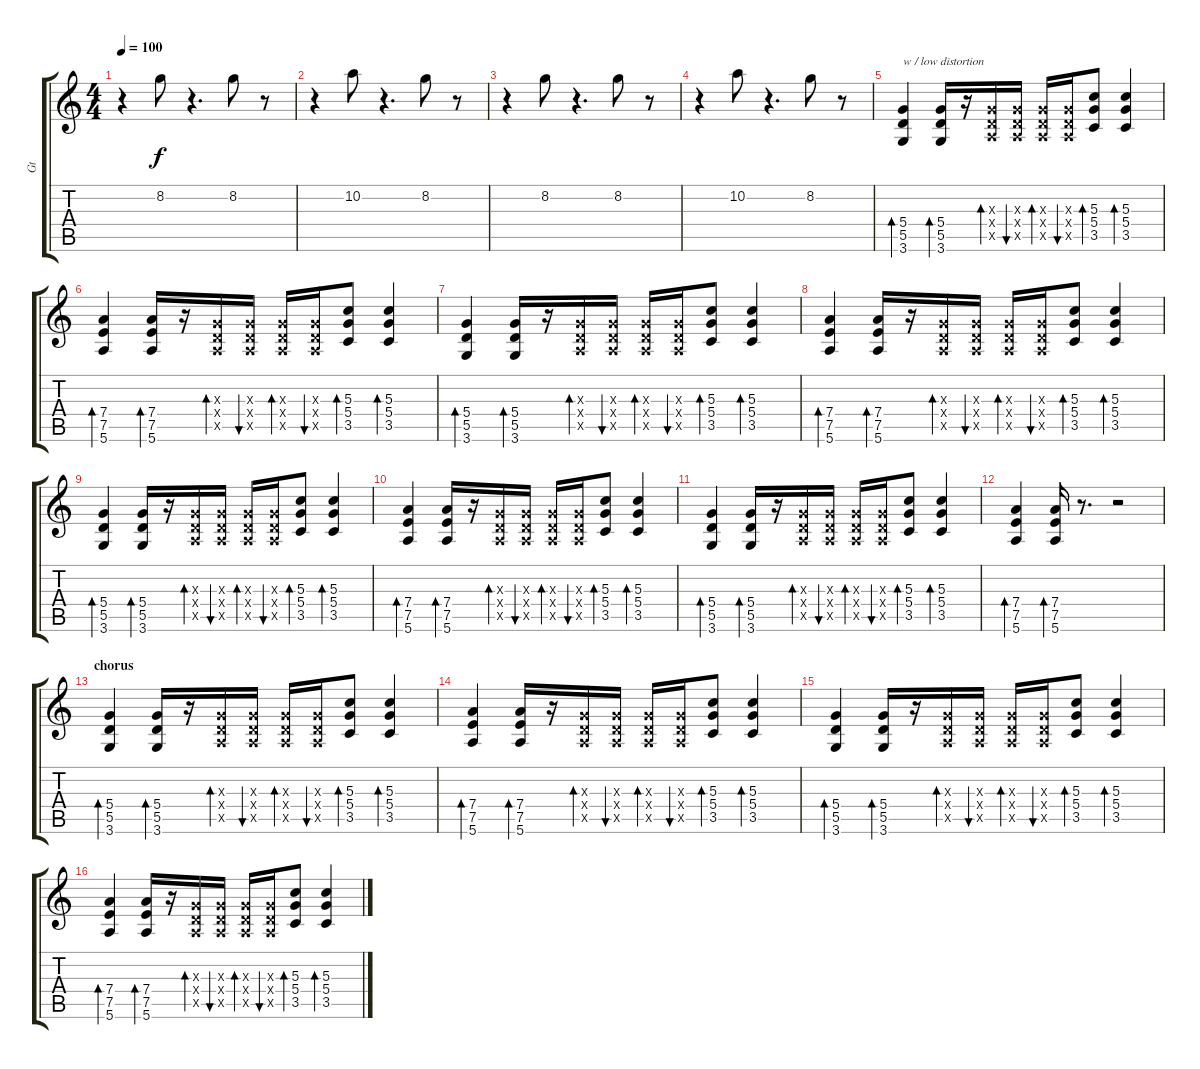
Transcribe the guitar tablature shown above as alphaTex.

\track ("Gt" "Gt") {instrument acousticguitarsteel}
\staff {score tabs}
\tuning (E4 B3 G3 D3 A2 E2) {hide}
\ts (4 4)
\tempo 100
\clef g2
\ks c
r.4{dy f} 8.2.8 r.4{d} 8.2.8 r.8 |
r.4 10.2.8 r.4{d} 8.2.8 r.8 |
r.4 8.2.8 r.4{d} 8.2.8 r.8 |
r.4 10.2.8 r.4{d} 8.2.8 r.8 |
(5.4 5.5 3.6).4{bd 60 txt "w / low distortion" volume 12 instrument acousticguitarsteel} (5.4 5.5 3.6).16{bd 60} r.16 (0.3{x} 0.4{x} 0.5{x}).16{bd 60} (0.3{x} 0.4{x} 0.5{x}).16{bu 60} (0.3{x} 0.4{x} 0.5{x}).16{bd 60} (0.3{x} 0.4{x} 0.5{x}).16{bu 60} (5.3 5.4 3.5).8{bd 60} (5.3 5.4 3.5).4{bd 60} |
(7.4 7.5 5.6).4{bd 60} (7.4 7.5 5.6).16{bd 60} r.16 (0.3{x} 0.4{x} 0.5{x}).16{bd 60} (0.3{x} 0.4{x} 0.5{x}).16{bu 60} (0.3{x} 0.4{x} 0.5{x}).16{bd 60} (0.3{x} 0.4{x} 0.5{x}).16{bu 60} (5.3 5.4 3.5).8{bd 60} (5.3 5.4 3.5).4{bd 60} |
(5.4 5.5 3.6).4{bd 60} (5.4 5.5 3.6).16{bd 60} r.16 (0.3{x} 0.4{x} 0.5{x}).16{bd 60} (0.3{x} 0.4{x} 0.5{x}).16{bu 60} (0.3{x} 0.4{x} 0.5{x}).16{bd 60} (0.3{x} 0.4{x} 0.5{x}).16{bu 60} (5.3 5.4 3.5).8{bd 60} (5.3 5.4 3.5).4{bd 60} |
(7.4 7.5 5.6).4{bd 60} (7.4 7.5 5.6).16{bd 60} r.16 (0.3{x} 0.4{x} 0.5{x}).16{bd 60} (0.3{x} 0.4{x} 0.5{x}).16{bu 60} (0.3{x} 0.4{x} 0.5{x}).16{bd 60} (0.3{x} 0.4{x} 0.5{x}).16{bu 60} (5.3 5.4 3.5).8{bd 60} (5.3 5.4 3.5).4{bd 60} |
(5.4 5.5 3.6).4{bd 60} (5.4 5.5 3.6).16{bd 60} r.16 (0.3{x} 0.4{x} 0.5{x}).16{bd 60} (0.3{x} 0.4{x} 0.5{x}).16{bu 60} (0.3{x} 0.4{x} 0.5{x}).16{bd 60} (0.3{x} 0.4{x} 0.5{x}).16{bu 60} (5.3 5.4 3.5).8{bd 60} (5.3 5.4 3.5).4{bd 60} |
(7.4 7.5 5.6).4{bd 60} (7.4 7.5 5.6).16{bd 60} r.16 (0.3{x} 0.4{x} 0.5{x}).16{bd 60} (0.3{x} 0.4{x} 0.5{x}).16{bu 60} (0.3{x} 0.4{x} 0.5{x}).16{bd 60} (0.3{x} 0.4{x} 0.5{x}).16{bu 60} (5.3 5.4 3.5).8{bd 60} (5.3 5.4 3.5).4{bd 60} |
(5.4 5.5 3.6).4{bd 60} (5.4 5.5 3.6).16{bd 60} r.16 (0.3{x} 0.4{x} 0.5{x}).16{bd 60} (0.3{x} 0.4{x} 0.5{x}).16{bu 60} (0.3{x} 0.4{x} 0.5{x}).16{bd 60} (0.3{x} 0.4{x} 0.5{x}).16{bu 60} (5.3 5.4 3.5).8{bd 60} (5.3 5.4 3.5).4{bd 60} |
(7.4 7.5 5.6).4{bd 60} (7.4 7.5 5.6).16{bd 60} r.8{d} r.2 |
\section ("" "chorus")
(5.4 5.5 3.6).4{bd 60} (5.4 5.5 3.6).16{bd 60} r.16 (0.3{x} 0.4{x} 0.5{x}).16{bd 60} (0.3{x} 0.4{x} 0.5{x}).16{bu 60} (0.3{x} 0.4{x} 0.5{x}).16{bd 60} (0.3{x} 0.4{x} 0.5{x}).16{bu 60} (5.3 5.4 3.5).8{bd 60} (5.3 5.4 3.5).4{bd 60} |
(7.4 7.5 5.6).4{bd 60} (7.4 7.5 5.6).16{bd 60} r.16 (0.3{x} 0.4{x} 0.5{x}).16{bd 60} (0.3{x} 0.4{x} 0.5{x}).16{bu 60} (0.3{x} 0.4{x} 0.5{x}).16{bd 60} (0.3{x} 0.4{x} 0.5{x}).16{bu 60} (5.3 5.4 3.5).8{bd 60} (5.3 5.4 3.5).4{bd 60} |
(5.4 5.5 3.6).4{bd 60} (5.4 5.5 3.6).16{bd 60} r.16 (0.3{x} 0.4{x} 0.5{x}).16{bd 60} (0.3{x} 0.4{x} 0.5{x}).16{bu 60} (0.3{x} 0.4{x} 0.5{x}).16{bd 60} (0.3{x} 0.4{x} 0.5{x}).16{bu 60} (5.3 5.4 3.5).8{bd 60} (5.3 5.4 3.5).4{bd 60} |
(7.4 7.5 5.6).4{bd 60} (7.4 7.5 5.6).16{bd 60} r.16 (0.3{x} 0.4{x} 0.5{x}).16{bd 60} (0.3{x} 0.4{x} 0.5{x}).16{bu 60} (0.3{x} 0.4{x} 0.5{x}).16{bd 60} (0.3{x} 0.4{x} 0.5{x}).16{bu 60} (5.3 5.4 3.5).8{bd 60} (5.3 5.4 3.5).4{bd 60}
